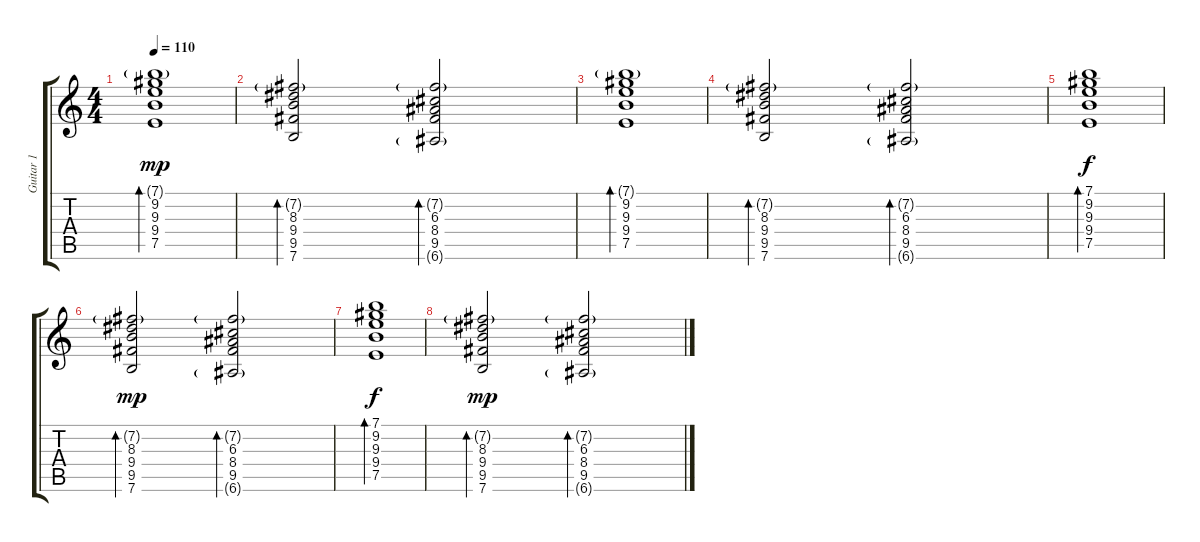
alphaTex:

\track ("Guitar 1" "Guitar 1") {instrument overdrivenguitar}
\staff {score tabs}
\tuning (E4 B3 G3 D3 A2 E2) {hide}
\ts (4 4)
\tempo 110
\clef g2
\ks c
(7.1{g} 9.2 9.3 9.4 7.5).1{bd 120 dy mp instrument electricguitarclean} |
(7.2{g} 8.3 9.4 9.5 7.6).2{bd 120 instrument electricguitarclean} (7.2{g} 6.3 8.4 9.5 6.6{g}).2{bd 120} |
(7.1{g} 9.2 9.3 9.4 7.5).1{bd 120 instrument electricguitarclean} |
(7.2{g} 8.3 9.4 9.5 7.6).2{bd 120 instrument electricguitarclean} (7.2{g} 6.3 8.4 9.5 6.6{g}).2{bd 120} |
(7.1 9.2 9.3 9.4 7.5).1{bd 120 dy f instrument electricguitarclean} |
(7.2{g} 8.3 9.4 9.5 7.6).2{bd 120 dy mp instrument electricguitarclean} (7.2{g} 6.3 8.4 9.5 6.6{g}).2{bd 120} |
(7.1 9.2 9.3 9.4 7.5).1{bd 120 dy f instrument electricguitarclean} |
(7.2{g} 8.3 9.4 9.5 7.6).2{bd 120 dy mp instrument electricguitarclean} (7.2{g} 6.3 8.4 9.5 6.6{g}).2{bd 120}
